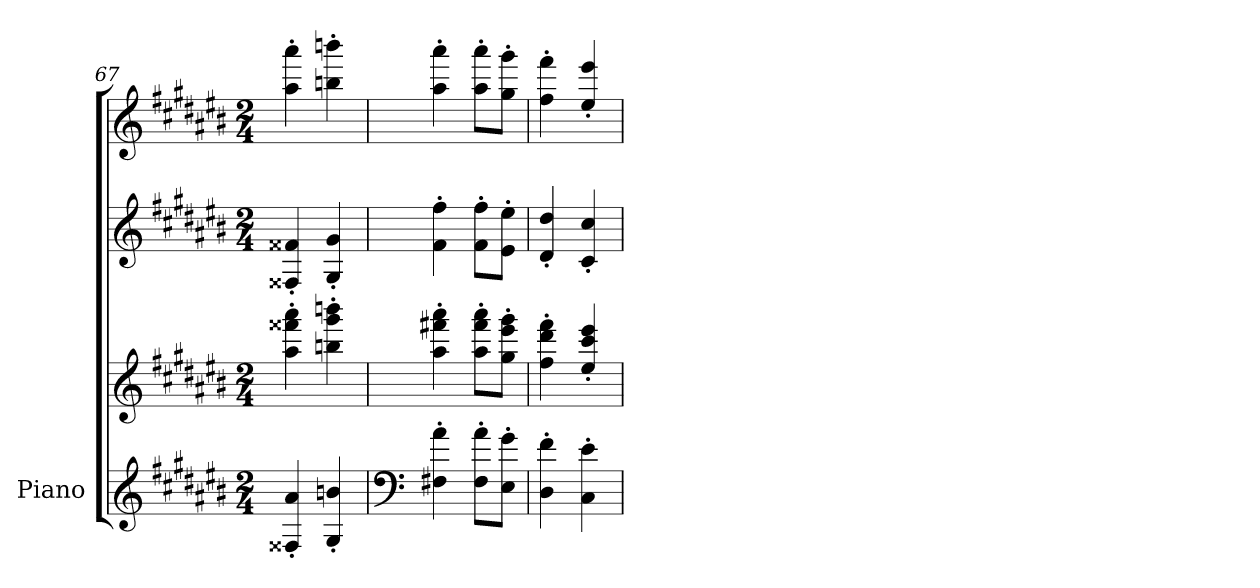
**kern	**kern	**kern	**kern
*part1	*part1	*part1	*part1
*staff4	*staff3	*staff2	*staff1
*I"Piano	*	*	*
*I'Pno.	*	*	*
*clefG2	*clefG2	*clefG2	*clefG2
*k[f#c#g#d#a#e#b#]	*k[f#c#g#d#a#e#b#]	*k[f#c#g#d#a#e#b#]	*k[f#c#g#d#a#e#b#]
*M2/4	*M2/4	*M2/4	*M2/4
=67	=67	=67	=67
4F##X/' 4a#/'	4aa#\' 4fff##X\' 4aaa#\'	4F##X/' 4f##X/'	4aa#\' 4aaa#\'
4G#/' 4bn/'	4bbn\' 4ggg#\' 4bbbn\'	4G#/' 4g#/'	4bbn\' 4bbbn\'
=68	=68	=68	=68
*clefF4	*	*	*
4F#X\' 4a#\'	4aa#\' 4fff#X\' 4aaa#\'	4f#\' 4ff#\'	4aa#\' 4aaa#\'
8F#\' 8a#\'L	8aa#\' 8fff#\' 8aaa#\'L	8f#\' 8ff#\'L	8aa#\' 8aaa#\'L
8E#\' 8g#\'J	8gg#\' 8eee#\' 8ggg#\'J	8e#\' 8ee#\'J	8gg#\' 8ggg#\'J
=69	=69	=69	=69
4D#\' 4f#\'	4ff#\' 4ddd#\' 4fff#\'	4d#/' 4dd#/'	4ff#\' 4fff#\'
4C#\' 4e#\'	4ee#/' 4ccc#/' 4eee#/'	4c#/' 4cc#/'	4ee#/' 4eee#/'
=	=	=	=
*-	*-	*-	*-
